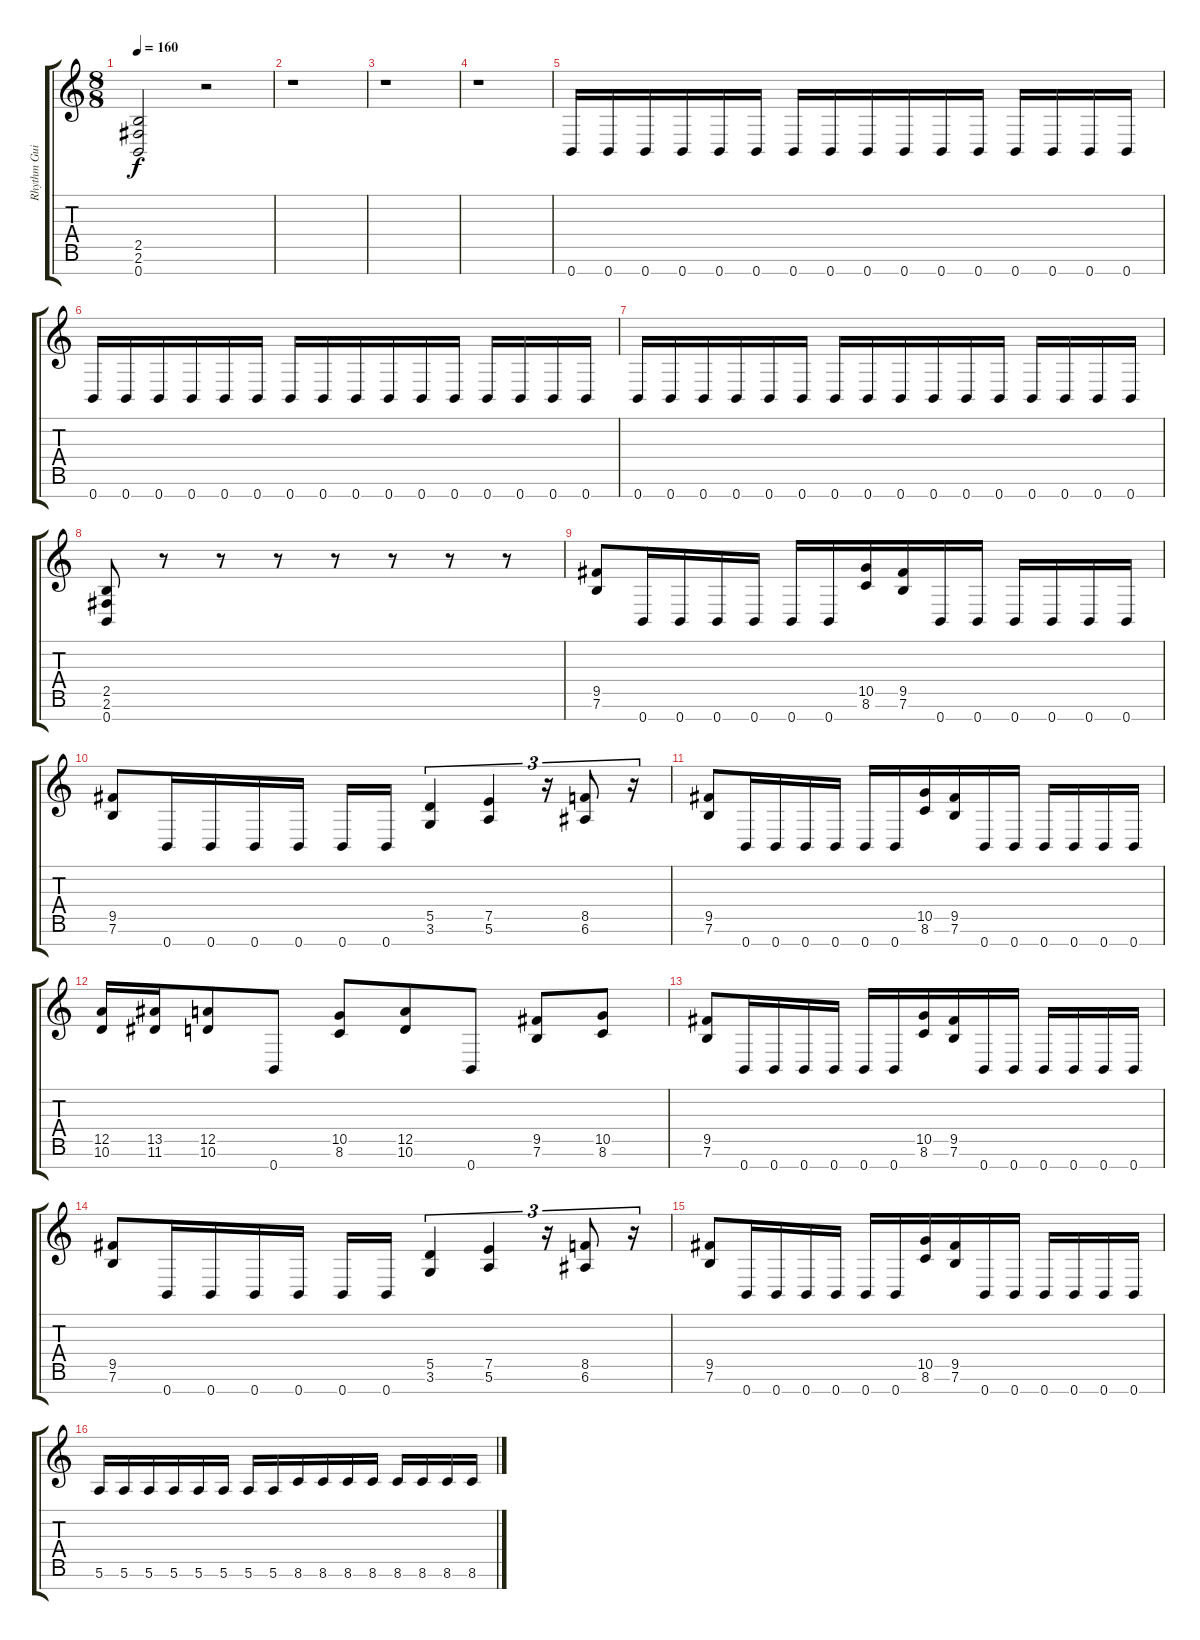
\track ("Rhythm Guitar 2" "Rhythm Gui") {instrument distortionguitar}
\staff {score tabs}
\tuning (E4 B3 G3 D3 A2 E2 B1) {hide}
\ts (8 8)
\tempo 160
\clef g2
\ks c
(2.5 2.6 0.7).2{dy f} r.2 |
r.1 |
r.1 |
r.1 |
0.7.16 0.7.16 0.7.16 0.7.16 0.7.16 0.7.16 0.7.16 0.7.16 0.7.16 0.7.16 0.7.16 0.7.16 0.7.16 0.7.16 0.7.16 0.7.16 |
0.7.16 0.7.16 0.7.16 0.7.16 0.7.16 0.7.16 0.7.16 0.7.16 0.7.16 0.7.16 0.7.16 0.7.16 0.7.16 0.7.16 0.7.16 0.7.16 |
0.7.16 0.7.16 0.7.16 0.7.16 0.7.16 0.7.16 0.7.16 0.7.16 0.7.16 0.7.16 0.7.16 0.7.16 0.7.16 0.7.16 0.7.16 0.7.16 |
(2.5 2.6 0.7).8 r.8 r.8 r.8 r.8 r.8 r.8 r.8 |
(9.5 7.6).8 0.7.16 0.7.16 0.7.16 0.7.16 0.7.16 0.7.16 (10.5 8.6).16 (9.5 7.6).16 0.7.16 0.7.16 0.7.16 0.7.16 0.7.16 0.7.16 |
(9.5 7.6).8 0.7.16 0.7.16 0.7.16 0.7.16 0.7.16 0.7.16 (5.5 3.6).4{tu (3 2)} (7.5 5.6).4{tu (3 2)} r.16{tu (3 2)} (8.5 6.6).8{tu (3 2)} r.16{tu (3 2)} |
(9.5 7.6).8 0.7.16 0.7.16 0.7.16 0.7.16 0.7.16 0.7.16 (10.5 8.6).16 (9.5 7.6).16 0.7.16 0.7.16 0.7.16 0.7.16 0.7.16 0.7.16 |
(12.5 10.6).16 (13.5 11.6).16 (12.5 10.6).8 0.7.8 (10.5 8.6).8 (12.5 10.6).8 0.7.8 (9.5 7.6).8 (10.5 8.6).8 |
(9.5 7.6).8 0.7.16 0.7.16 0.7.16 0.7.16 0.7.16 0.7.16 (10.5 8.6).16 (9.5 7.6).16 0.7.16 0.7.16 0.7.16 0.7.16 0.7.16 0.7.16 |
(9.5 7.6).8 0.7.16 0.7.16 0.7.16 0.7.16 0.7.16 0.7.16 (5.5 3.6).4{tu (3 2)} (7.5 5.6).4{tu (3 2)} r.16{tu (3 2)} (8.5 6.6).8{tu (3 2)} r.16{tu (3 2)} |
(9.5 7.6).8 0.7.16 0.7.16 0.7.16 0.7.16 0.7.16 0.7.16 (10.5 8.6).16 (9.5 7.6).16 0.7.16 0.7.16 0.7.16 0.7.16 0.7.16 0.7.16 |
5.6.16 5.6.16 5.6.16 5.6.16 5.6.16 5.6.16 5.6.16 5.6.16 8.6.16 8.6.16 8.6.16 8.6.16 8.6.16 8.6.16 8.6.16 8.6.16
